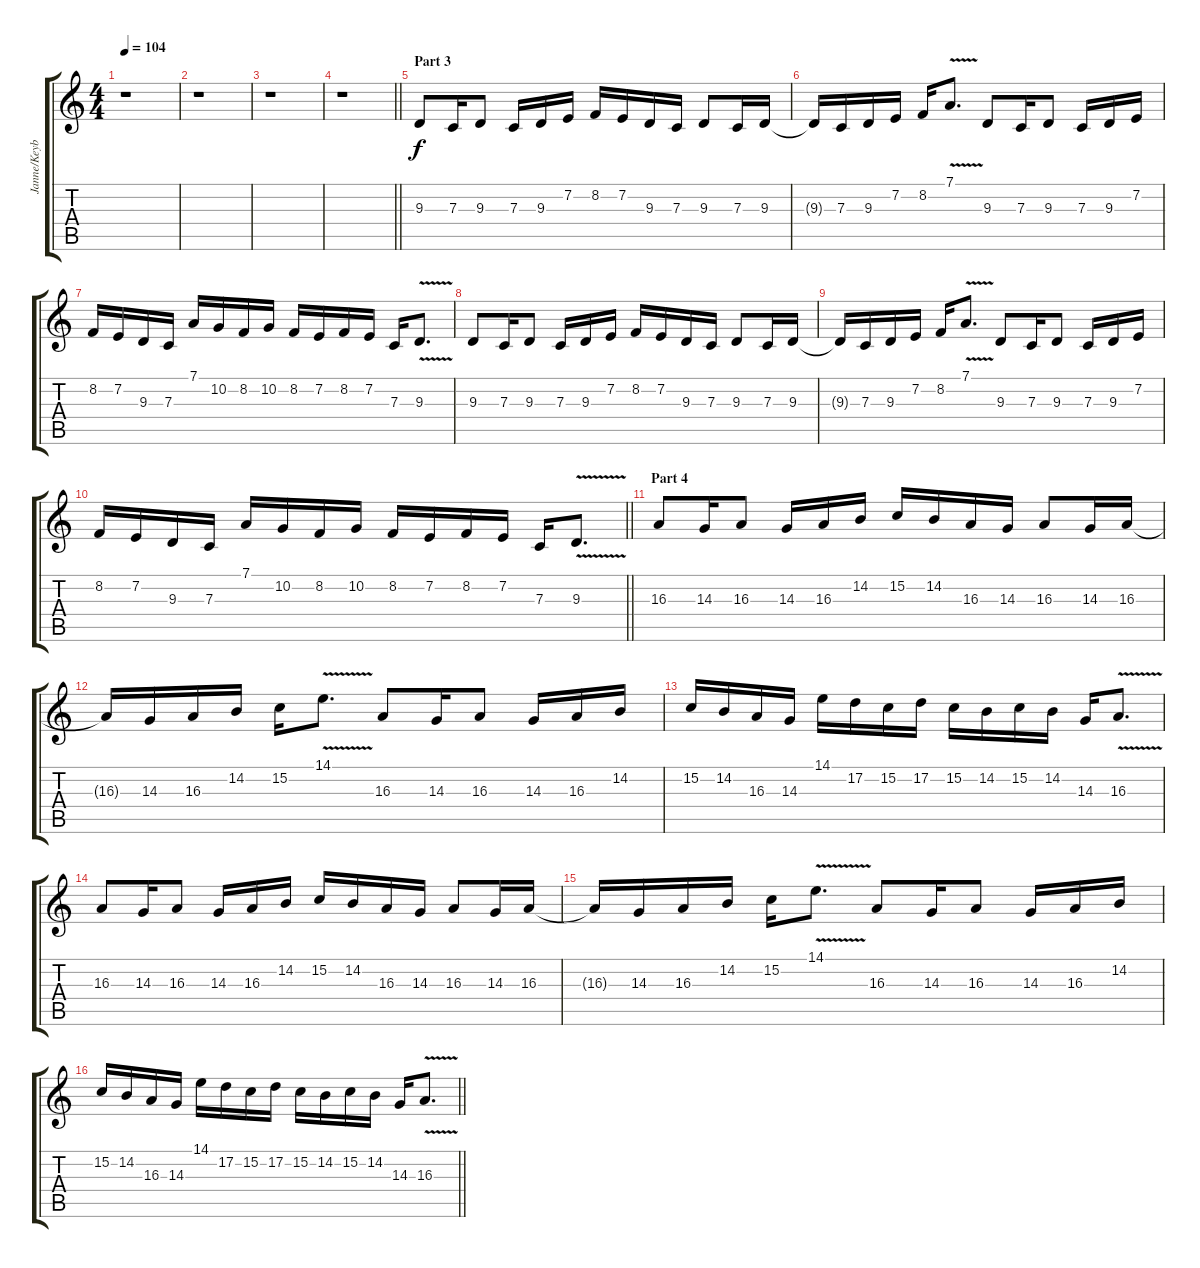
\track ("Janne/Keyboard" "Janne/Keyb") {instrument lead2sawtooth}
\staff {score tabs}
\tuning (D4 A3 F3 C3 G2 D2) {hide}
\ts (4 4)
\tempo 104
\clef g2
\ks c
r.1{dy f} |
r.1 |
r.1 |
\barLineRight lightlight
r.1 |
\section ("" "Part 3")
9.3.8 7.3.16 9.3.8 7.3.16 9.3.16 7.2.16 8.2.16 7.2.16 9.3.16 7.3.16 9.3.8 7.3.16 9.3.16 |
9.3{t}.16 7.3.16 9.3.16 7.2.16 8.2.16 7.1{v}.8{d} 9.3.8 7.3.16 9.3.8 7.3.16 9.3.16 7.2.16 |
8.2.16 7.2.16 9.3.16 7.3.16 7.1.16 10.2.16 8.2.16 10.2.16 8.2.16 7.2.16 8.2.16 7.2.16 7.3.16 9.3{v}.8{d} |
9.3.8 7.3.16 9.3.8 7.3.16 9.3.16 7.2.16 8.2.16 7.2.16 9.3.16 7.3.16 9.3.8 7.3.16 9.3.16 |
9.3{t}.16 7.3.16 9.3.16 7.2.16 8.2.16 7.1{v}.8{d} 9.3.8 7.3.16 9.3.8 7.3.16 9.3.16 7.2.16 |
\barLineRight lightlight
8.2.16 7.2.16 9.3.16 7.3.16 7.1.16 10.2.16 8.2.16 10.2.16 8.2.16 7.2.16 8.2.16 7.2.16 7.3.16 9.3{v}.8{d} |
\section ("" "Part 4")
16.3.8 14.3.16 16.3.8 14.3.16 16.3.16 14.2.16 15.2.16 14.2.16 16.3.16 14.3.16 16.3.8 14.3.16 16.3.16 |
16.3{t}.16 14.3.16 16.3.16 14.2.16 15.2.16 14.1{v}.8{d} 16.3.8 14.3.16 16.3.8 14.3.16 16.3.16 14.2.16 |
15.2.16 14.2.16 16.3.16 14.3.16 14.1.16 17.2.16 15.2.16 17.2.16 15.2.16 14.2.16 15.2.16 14.2.16 14.3.16 16.3{v}.8{d} |
16.3.8 14.3.16 16.3.8 14.3.16 16.3.16 14.2.16 15.2.16 14.2.16 16.3.16 14.3.16 16.3.8 14.3.16 16.3.16 |
16.3{t}.16 14.3.16 16.3.16 14.2.16 15.2.16 14.1{v}.8{d} 16.3.8 14.3.16 16.3.8 14.3.16 16.3.16 14.2.16 |
\barLineRight lightlight
15.2.16 14.2.16 16.3.16 14.3.16 14.1.16 17.2.16 15.2.16 17.2.16 15.2.16 14.2.16 15.2.16 14.2.16 14.3.16 16.3{v}.8{d}
